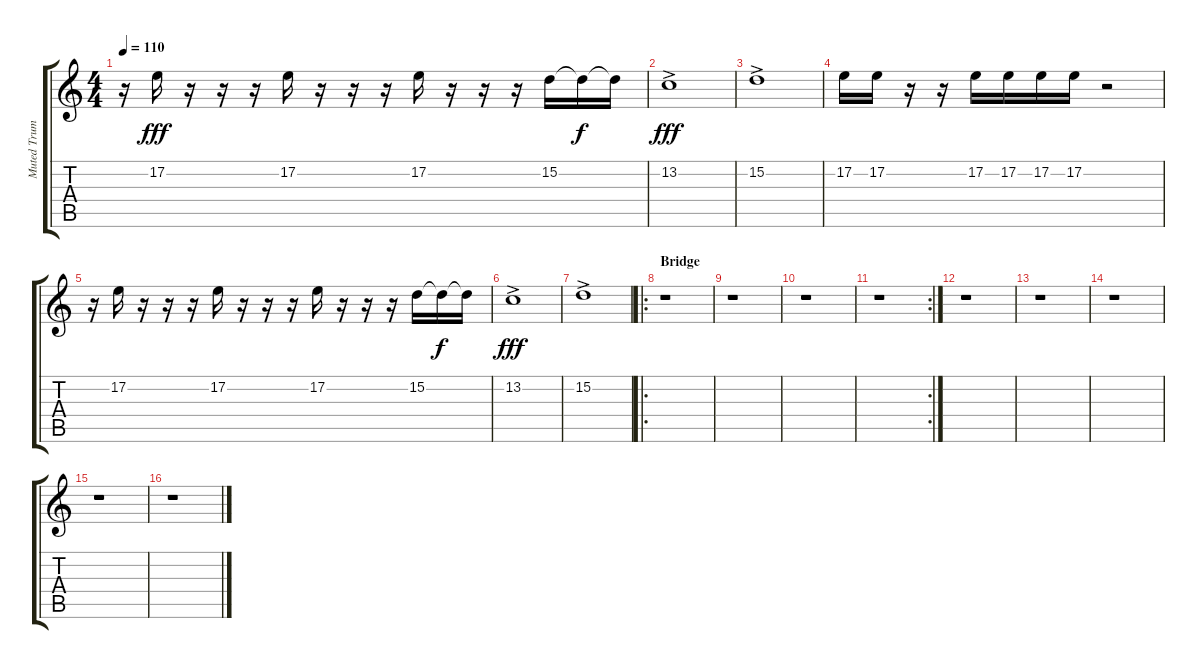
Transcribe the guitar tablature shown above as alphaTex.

\track ("Muted Trumpet 3" "Muted Trum") {instrument mutedtrumpet}
\staff {score tabs}
\tuning (E4 B3 G3 D3 A2 E2) {hide}
\ts (4 4)
\tempo 110
\clef g2
\ks c
r.16{dy fff} 17.2.16 r.16 r.16 r.16 17.2.16 r.16 r.16 r.16 17.2.16 r.16 r.16 r.16 15.2.16 15.2{t}.16{dy f} 15.2{t}.16 |
13.2{ac}.1{dy fff} |
15.2{ac}.1 |
17.2.16 17.2.16 r.16 r.16 17.2.16 17.2.16 17.2.16 17.2.16 r.2 |
r.16 17.2.16 r.16 r.16 r.16 17.2.16 r.16 r.16 r.16 17.2.16 r.16 r.16 r.16 15.2.16 15.2{t}.16{dy f} 15.2{t}.16 |
13.2{ac}.1{dy fff} |
15.2{ac}.1 |
\ro
\section ("" "Bridge")
r.1 |
r.1 |
r.1 |
\rc 2
r.1 |
r.1 |
r.1 |
r.1 |
r.1 |
r.1
